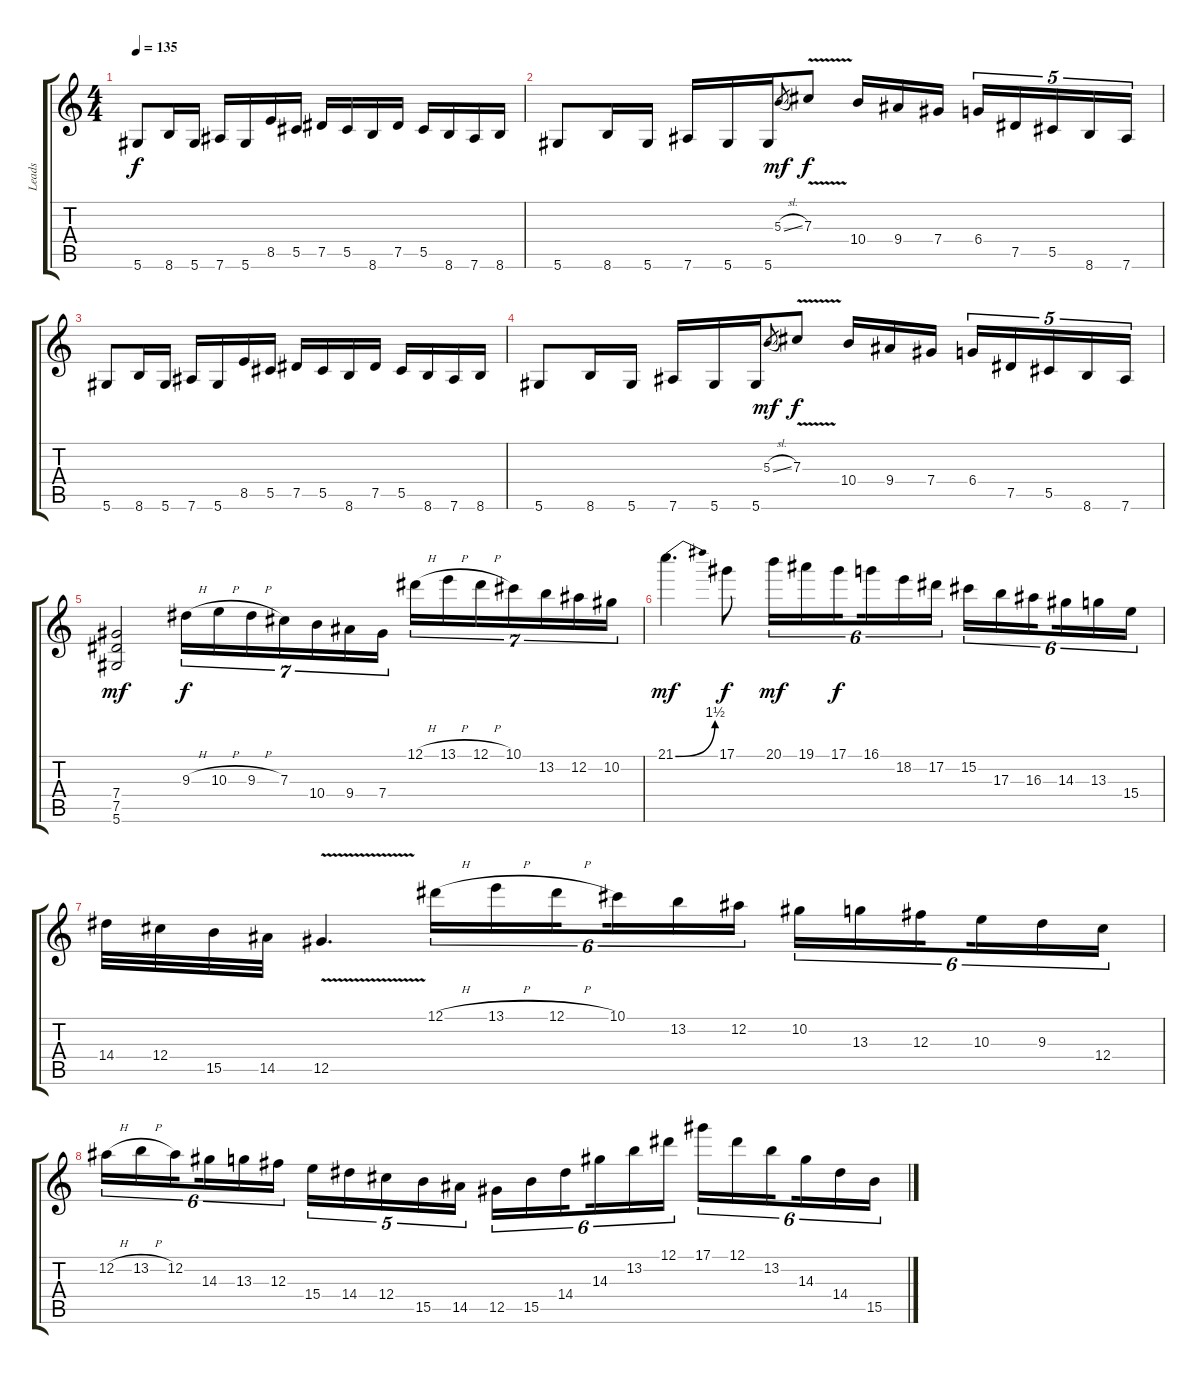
\track ("Leads" "Leads") {instrument overdrivenguitar}
\staff {score tabs}
\tuning (Eb4 Bb3 Gb3 Db3 Ab2 Eb2) {hide}
\ts (4 4)
\tempo 135
\clef g2
\ks c
5.6.8{dy f volume 16 balance 8 instrument overdrivenguitar} 8.6.16 5.6.16 7.6.16 5.6.16 8.5.16 5.5.16 7.5.16 5.5.16 8.6.16 7.5.16 5.5.16 8.6.16 7.6.16 8.6.16 |
5.6.8 8.6.16 5.6.16 7.6.16 5.6.16 5.6.16 5.3{sl}.8{gr dy mf} 7.3{v}.8{dy f} 10.4.16 9.4.16 7.4.16 6.4.16{tu (5 4)} 7.5.16{tu (5 4)} 5.5.16{tu (5 4)} 8.6.16{tu (5 4)} 7.6.16{tu (5 4)} |
5.6.8 8.6.16 5.6.16 7.6.16 5.6.16 8.5.16 5.5.16 7.5.16 5.5.16 8.6.16 7.5.16 5.5.16 8.6.16 7.6.16 8.6.16 |
5.6.8 8.6.16 5.6.16 7.6.16 5.6.16 5.6.16 5.3{sl}.8{gr dy mf} 7.3{v}.8{dy f} 10.4.16 9.4.16 7.4.16 6.4.16{tu (5 4)} 7.5.16{tu (5 4)} 5.5.16{tu (5 4)} 8.6.16{tu (5 4)} 7.6.16{tu (5 4)} |
(7.4 7.5 5.6).2{dy mf} 9.3{h}.16{tu (7 4) dy f} 10.3{h}.16{tu (7 4)} 9.3{h}.16{tu (7 4)} 7.3.16{tu (7 4)} 10.4.16{tu (7 4)} 9.4.16{tu (7 4)} 7.4.16{tu (7 4)} 12.1{h}.16{tu (7 4)} 13.1{h}.16{tu (7 4)} 12.1{h}.16{tu (7 4)} 10.1.16{tu (7 4)} 13.2.16{tu (7 4)} 12.2.16{tu (7 4)} 10.2.16{tu (7 4)} |
21.1{be (bend 0 0 60 6)}.4{d dy mf} 17.1.8{dy f} 20.1.16{tu (6 4) dy mf} 19.1.16{tu (6 4)} 17.1.16{tu (6 4) dy f beam splitsecondary} 16.1.16{tu (6 4)} 18.2.16{tu (6 4)} 17.2.16{tu (6 4)} 15.2.16{tu (6 4)} 17.3.16{tu (6 4)} 16.3.16{tu (6 4) beam splitsecondary} 14.3.16{tu (6 4)} 13.3.16{tu (6 4)} 15.4.16{tu (6 4)} |
14.4.32 12.4.32 15.5.32 14.5.32 12.5{v}.4{d} 12.1{h}.16{tu (6 4)} 13.1{h}.16{tu (6 4)} 12.1{h}.16{tu (6 4) beam splitsecondary} 10.1.16{tu (6 4)} 13.2.16{tu (6 4)} 12.2.16{tu (6 4)} 10.2.16{tu (6 4)} 13.3.16{tu (6 4)} 12.3.16{tu (6 4) beam splitsecondary} 10.3.16{tu (6 4)} 9.3.16{tu (6 4)} 12.4.16{tu (6 4)} |
12.2{h}.16{tu (6 4)} 13.2{h}.16{tu (6 4)} 12.2.16{tu (6 4) beam splitsecondary} 14.3.16{tu (6 4)} 13.3.16{tu (6 4)} 12.3.16{tu (6 4)} 15.4.16{tu (5 4)} 14.4.16{tu (5 4)} 12.4.16{tu (5 4)} 15.5.16{tu (5 4)} 14.5.16{tu (5 4)} 12.5.16{tu (6 4)} 15.5.16{tu (6 4)} 14.4.16{tu (6 4) beam splitsecondary} 14.3.16{tu (6 4)} 13.2.16{tu (6 4)} 12.1.16{tu (6 4)} 17.1.16{tu (6 4)} 12.1.16{tu (6 4)} 13.2.16{tu (6 4) beam splitsecondary} 14.3.16{tu (6 4)} 14.4.16{tu (6 4)} 15.5.16{tu (6 4)}
